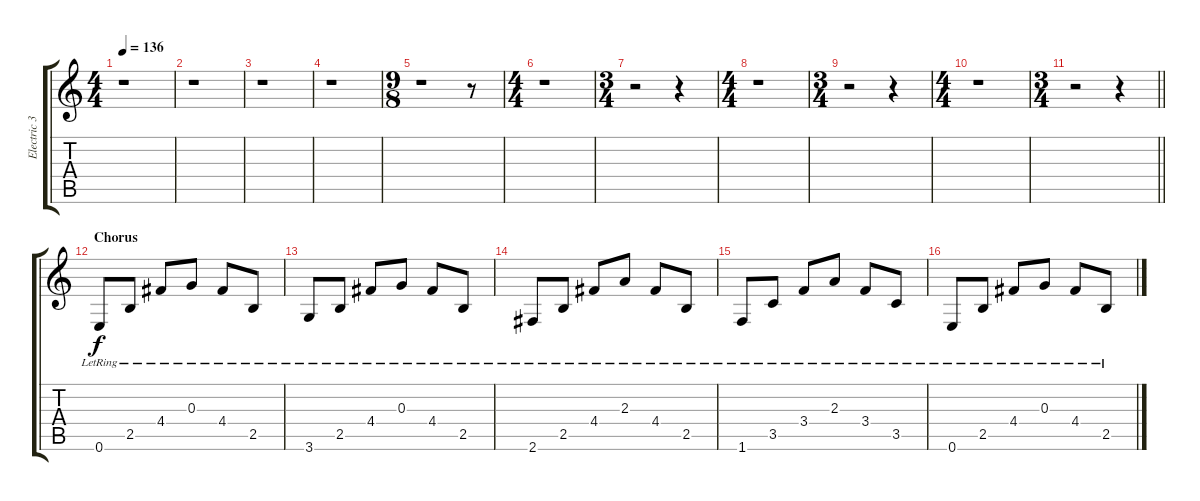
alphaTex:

\track ("Electric 3" "Electric 3") {instrument electricguitarclean}
\staff {score tabs}
\tuning (E4 B3 G3 D3 A2 E2) {hide}
\ts (4 4)
\tempo 136
\clef g2
\ks c
r.1{dy f} |
r.1 |
r.1 |
r.1 |
\ts (9 8)
r.1 r.8 |
\ts (4 4)
r.1 |
\ts (3 4)
r.2 r.4 |
\ts (4 4)
r.1 |
\ts (3 4)
r.2 r.4 |
\ts (4 4)
r.1 |
\ts (3 4)
\barLineRight lightlight
r.2 r.4 |
\section ("" "Chorus")
0.6{lr}.8 2.5{lr}.8 4.4{lr}.8 0.3{lr}.8 4.4{lr}.8 2.5{lr}.8 |
3.6{lr}.8 2.5{lr}.8 4.4{lr}.8 0.3{lr}.8 4.4{lr}.8 2.5{lr}.8 |
2.6{lr}.8 2.5{lr}.8 4.4{lr}.8 2.3{lr}.8 4.4{lr}.8 2.5{lr}.8 |
1.6{lr}.8 3.5{lr}.8 3.4{lr}.8 2.3{lr}.8 3.4{lr}.8 3.5{lr}.8 |
0.6{lr}.8 2.5{lr}.8 4.4{lr}.8 0.3{lr}.8 4.4{lr}.8 2.5{lr}.8
